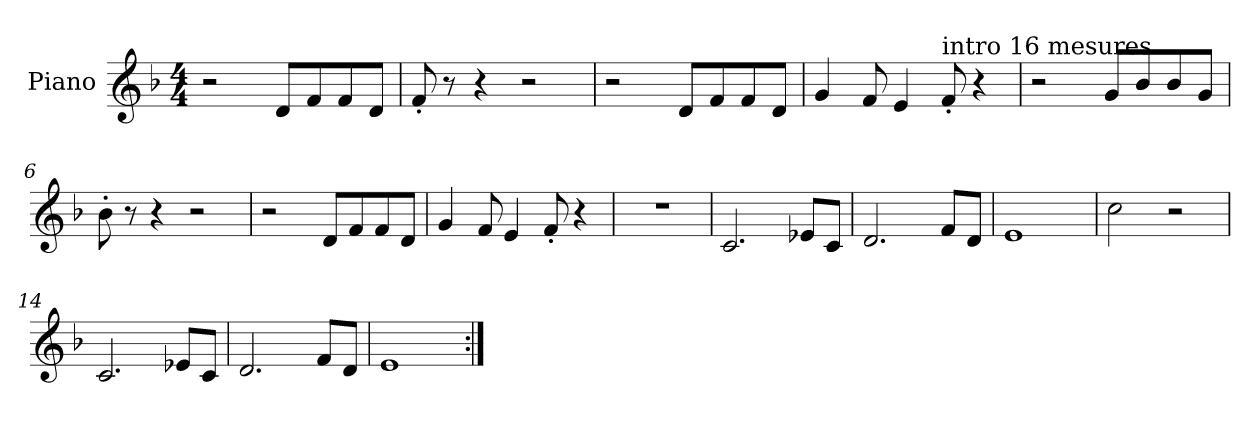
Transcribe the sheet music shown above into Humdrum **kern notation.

**kern
*part1
*staff1
*I"Piano
*I'Pno
*clefG2
*k[b-]
*F:
*M4/4
=1
2r
8d/L
8f/
8f/
8d/J
=2
8f'/
8r
4r
2r
=3
2r
8d/L
8f/
8f/
8d/J
=4
4g/
8f/
4e/
!LO:TX:a:t=intro 16 mesures
8f'/
4r
!!LO:LB:g=z
=5
2r
8g/L
8b-/
8b-/
8g/J
=6
8b-'\
8r
4r
2r
=7
2r
8d/L
8f/
8f/
8d/J
=8
4g/
8f/
4e/
8f'/
4r
!!LO:LB:g=z
=9
1r
=10
2.c/
8e-X/L
8c/J
=11
2.d/
8f/L
8d/J
=12
1e
!!LO:LB:g=z
=13
2cc\
2r
=14
2.c/
8e-X/L
8c/J
=15
2.d/
8f/L
8d/J
=16
1e
=:|!
*-
